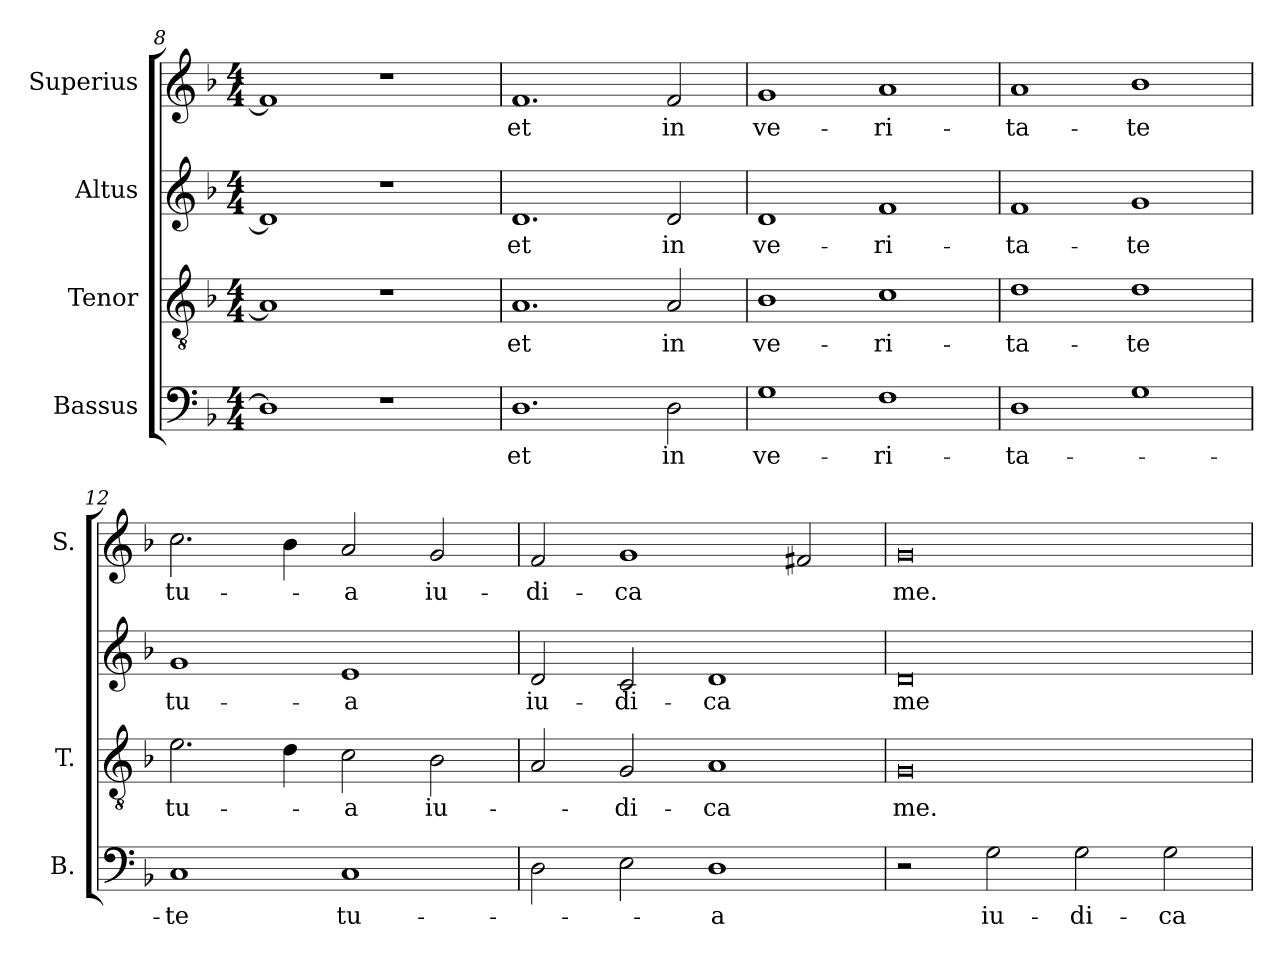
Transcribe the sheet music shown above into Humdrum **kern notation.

**kern	**text	**kern	**text	**kern	**text	**kern	**text
*part4	*part4	*part3	*part3	*part2	*part2	*part1	*part1
*staff4	*staff4	*staff3	*staff3	*staff2	*staff2	*staff1	*staff1
*I"Bassus	*	*I"Tenor	*	*I"Altus	*	*I"Superius	*
*I'B.	*	*I'T.	*	*	*	*I'S.	*
*clefF4	*	*clefGv2	*	*clefG2	*	*clefG2	*
*	*	*ITrd7c12	*	*	*	*	*
*k[b-]	*	*k[b-]	*	*k[b-]	*	*k[b-]	*
*F:	*	*F:	*	*F:	*	*F:	*
*M4/4	*	*M4/4	*	*M4/4	*	*M4/4	*
=8	=8	=8	=8	=8	=8	=8	=8
1Di]	.	1AAi]	.	1di]	.	1fi]	.
1r	.	1r	.	1r	.	1r	.
=9	=9	=9	=9	=9	=9	=9	=9
!	!LO:LY:b:color=#000000	!	!	!	!	!	!
!	!	!	!LO:LY:b:color=#000000	!	!	!	!
!	!	!	!	!	!LO:LY:b:color=#000000	!	!
!	!	!	!	!	!	!	!LO:LY:b:color=#000000
1.Di	et	1.AAi	et	1.di	et	1.fi	et
!	!LO:LY:b:color=#000000	!	!	!	!	!	!
!	!	!	!LO:LY:b:color=#000000	!	!	!	!
!	!	!	!	!	!LO:LY:b:color=#000000	!	!
!	!	!	!	!	!	!	!LO:LY:b:color=#000000
2Di\	in	2AAi/	in	2di/	in	2fi/	in
!!LO:LB:g=z
=10	=10	=10	=10	=10	=10	=10	=10
!	!LO:LY:b:color=#000000	!	!	!	!	!	!
!	!	!	!LO:LY:b:color=#000000	!	!	!	!
!	!	!	!	!	!LO:LY:b:color=#000000	!	!
!	!	!	!	!	!	!	!LO:LY:b:color=#000000
1Gi	ve-	1BB-i	ve-	1di	ve-	1gi	ve-
!	!LO:LY:b:color=#000000	!	!	!	!	!	!
!	!	!	!LO:LY:b:color=#000000	!	!	!	!
!	!	!	!	!	!LO:LY:b:color=#000000	!	!
!	!	!	!	!	!	!	!LO:LY:b:color=#000000
1Fi	-ri-	1Ci	-ri-	1fi	-ri-	1ai	-ri-
=11	=11	=11	=11	=11	=11	=11	=11
!	!LO:LY:b:color=#000000	!	!	!	!	!	!
!	!	!	!LO:LY:b:color=#000000	!	!	!	!
!	!	!	!	!	!LO:LY:b:color=#000000	!	!
!	!	!	!	!	!	!	!LO:LY:b:color=#000000
1Di	-ta-	1Di	-ta-	1fi	-ta-	1ai	-ta-
!	!	!	!LO:LY:b:color=#000000	!	!	!	!
!	!	!	!	!	!LO:LY:b:color=#000000	!	!
!	!	!	!	!	!	!	!LO:LY:b:color=#000000
1Gi	.	1Di	-te	1gi	-te	1b-i	-te
=12	=12	=12	=12	=12	=12	=12	=12
!	!LO:LY:b:color=#000000	!	!	!	!	!	!
!	!	!	!LO:LY:b:color=#000000	!	!	!	!
!	!	!	!	!	!LO:LY:b:color=#000000	!	!
!	!	!	!	!	!	!	!LO:LY:b:color=#000000
1Ci	-te	2.Ei\	tu-	1gi	tu-	2.cci\	tu-
.	.	4Di\	.	.	.	4b-i\	.
!	!LO:LY:b:color=#000000	!	!	!	!	!	!
!	!	!	!LO:LY:b:color=#000000	!	!	!	!
!	!	!	!	!	!LO:LY:b:color=#000000	!	!
!	!	!	!	!	!	!	!LO:LY:b:color=#000000
1Ci	tu-	2Ci\	-a	1ei	-a	2ai/	-a
!	!	!	!LO:LY:b:color=#000000	!	!	!	!
!	!	!	!	!	!	!	!LO:LY:b:color=#000000
.	.	2BB-i\	iu-	.	.	2gi/	iu-
=13	=13	=13	=13	=13	=13	=13	=13
!	!	!	!	!	!LO:LY:b:color=#000000	!	!
!	!	!	!	!	!	!	!LO:LY:b:color=#000000
2Di\	.	2AAi/	.	2di/	iu-	2fi/	-di-
!	!	!	!LO:LY:b:color=#000000	!	!	!	!
!	!	!	!	!	!LO:LY:b:color=#000000	!	!
!	!	!	!	!	!	!	!LO:LY:b:color=#000000
2Ei\	.	2GGi/	-di-	2ci/	-di-	1gi	-ca
!	!LO:LY:b:color=#000000	!	!	!	!	!	!
!	!	!	!LO:LY:b:color=#000000	!	!	!	!
!	!	!	!	!	!LO:LY:b:color=#000000	!	!
1Di	-a	1AAi	-ca	1di	-ca	.	.
.	.	.	.	.	.	2f#Xi/	.
=14	=14	=14	=14	=14	=14	=14	=14
!	!	!	!LO:LY:b:color=#000000	!	!	!	!
!	!	!	!	!	!LO:LY:b:color=#000000	!	!
!	!	!	!	!	!	!	!LO:LY:b:color=#000000
2r	.	0GGi	me.	0di	me	0gi	me.
!	!LO:LY:b:color=#000000	!	!	!	!	!	!
2Gi\	iu-	.	.	.	.	.	.
!	!LO:LY:b:color=#000000	!	!	!	!	!	!
2Gi\	-di-	.	.	.	.	.	.
!	!LO:LY:b:color=#000000	!	!	!	!	!	!
2Gi\	-ca	.	.	.	.	.	.
=	=	=	=	=	=	=	=
*-	*-	*-	*-	*-	*-	*-	*-
